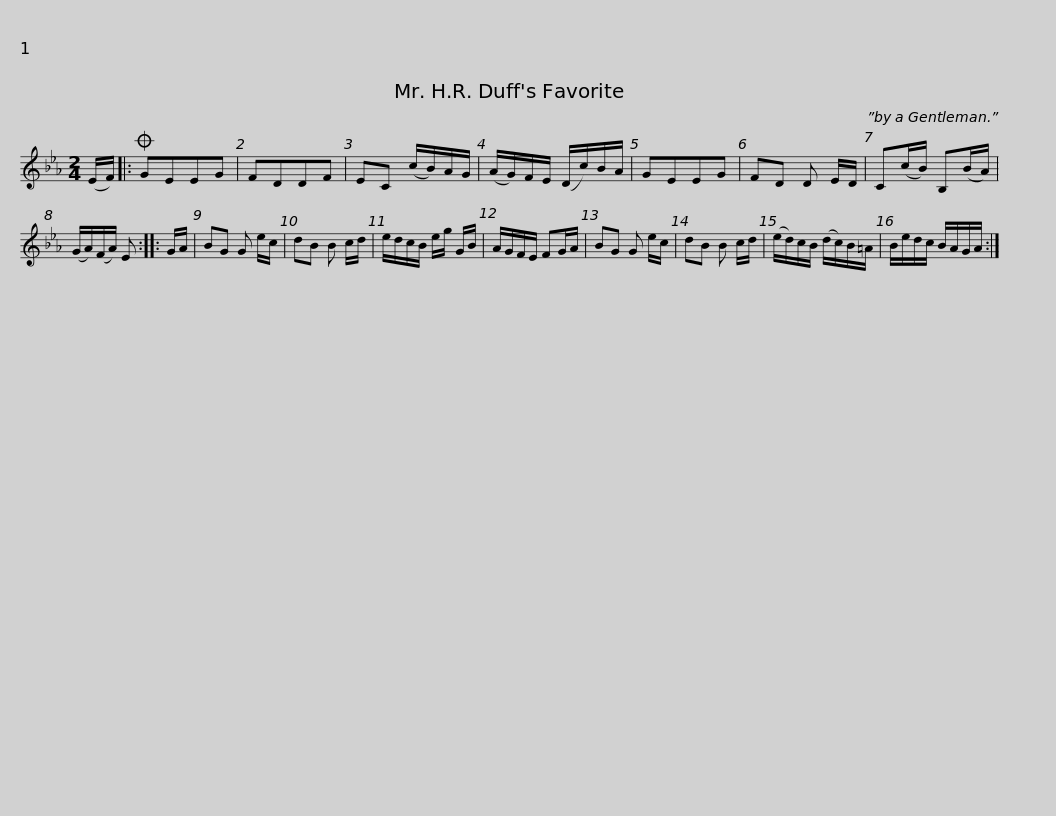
X:1
L:1/8
M:2/4
I:linebreak $
K:Eb
V:1 treble
V:1
 (E/F/) |:O GEEG | FDDF | EC (c/B/)A/G/ | (A/G/)F/E/ (D/c/)B/A/ | %5
 GEEG | FD D E/D/ | C(c/B/) B,(B/A/) |$ (G/A/)(F/A/) E :: G/A/ | %10
 BG G e/c/ | dB B c/d/ | e/d/c/B/ e/g/ G/B/ | A/G/F/E/ FG/A/ | BG G e/c/ | %15
 dB B c/d/ |$ (e/d/)c/B/ (d/c/)B/=A/ | B/e/d/c/ B/A/G/A/ :| %18
